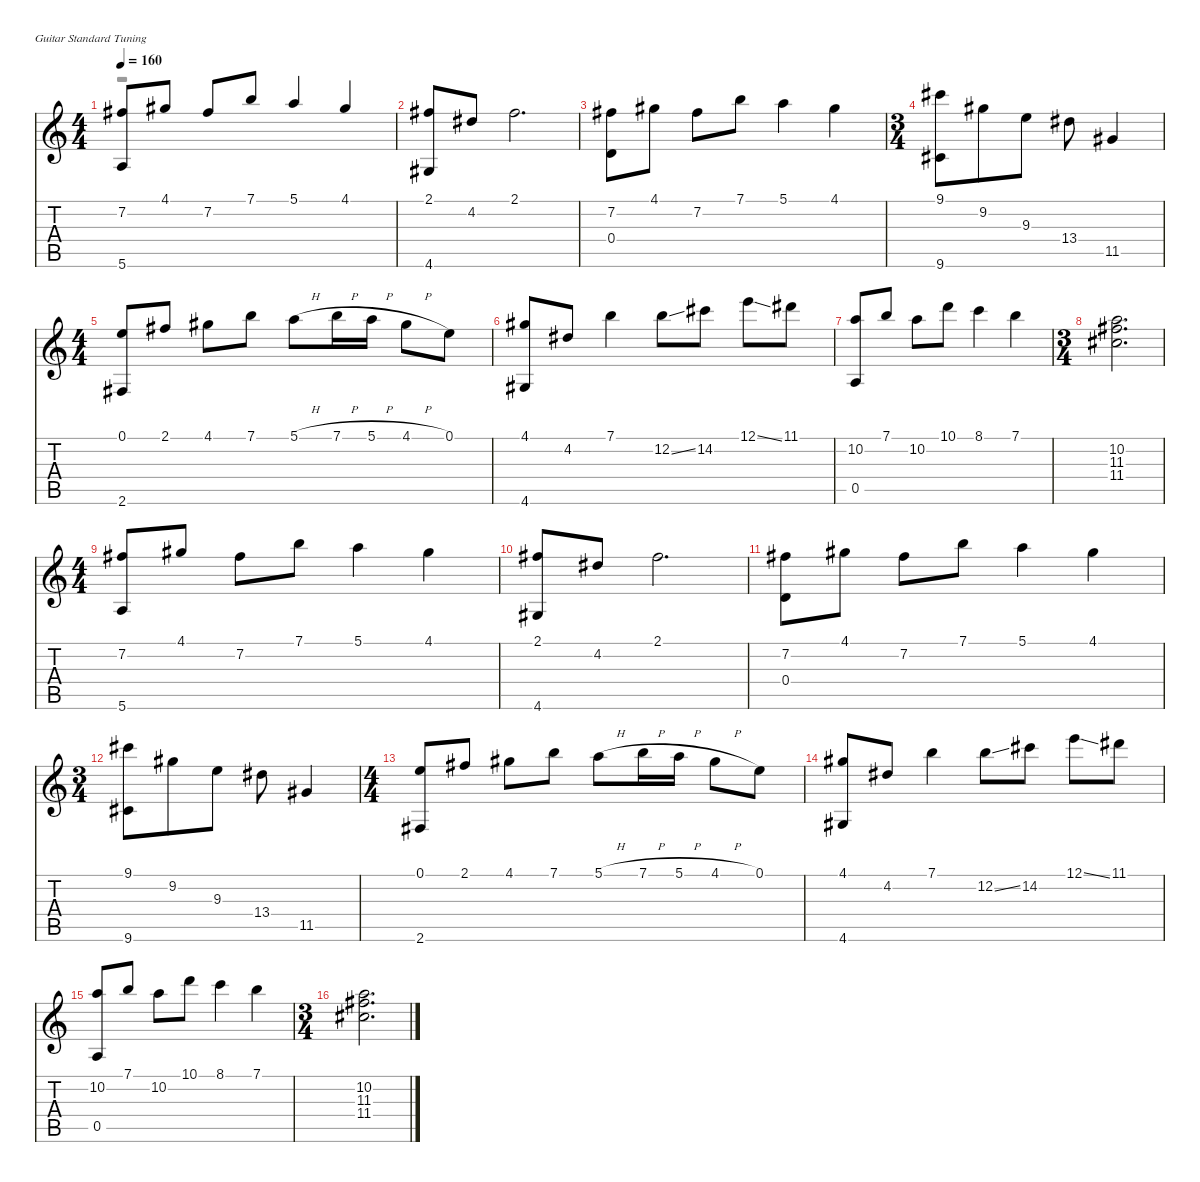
\defaultSystemsLayout 4
\hideDynamics
\bracketExtendMode nobrackets
\singleTrackTrackNamePolicy hidden
\multiTrackTrackNamePolicy hidden
\firstSystemTrackNameMode fullname
\firstSystemTrackNameOrientation horizontal
\otherSystemsTrackNameOrientation horizontal
\track ("Clean 1" "el.guit.") {instrument electricguitarclean}
\staff {score tabs}
\tuning (E4 B3 G3 D3 A2 E2)
\voice
\ts (4 4)
\tempo 160
\clef g2
\ks c
(7.2{acc #} 5.6).8{dy f beam Up} 4.1{acc #}.8{beam Up} 7.2{acc #}.8{beam Up} 7.1.8{beam Up} 5.1.4{beam Up} 4.1{acc #}.4{beam Up} |
(2.1{acc #} 4.6{acc #}).8{beam Up} 4.2{acc #}.8{dy ff beam Up} 2.1{acc #}.2{d dy f beam Down} |
(7.2{acc #} 0.4).8{beam Down} 4.1{acc #}.8{beam Down} 7.2{acc #}.8{beam Down} 7.1.8{beam Down} 5.1.4{beam Down} 4.1{acc #}.4{beam Down} |
\ts (3 4)
\beaming (8 3 1 1 1)
(9.1{acc #} 9.6{acc #}).8{beam Down} 9.2{acc #}.8{beam Down} 9.3.8{beam Down} 13.4{acc #}.8{beam Down} 11.5{acc #}.4{beam Up} |
\ts (4 4)
\beaming (8 2 2 2 2)
(0.1 2.6{acc #}).8{beam Up} 2.1{acc #}.8{beam Up} 4.1{acc #}.8{beam Down} 7.1.8{beam Down} 5.1{h}.8{beam Down} 7.1{h}.16{beam Down} 5.1{h}.16{beam Down} 4.1{h acc #}.8{beam Down} 0.1.8{beam Down} |
(4.1{acc #} 4.6{acc #}).8{beam Up} 4.2{acc #}.8{dy ff beam Up} 7.1.4{dy f beam Down} 12.2{ss}.8{beam Down} 14.2{acc #}.8{beam Down} 12.1{ss}.8{beam Down} 11.1{acc #}.8{beam Down} |
(10.2 0.5).8{beam Up} 7.1.8{beam Up} 10.2.8{beam Down} 10.1.8{beam Down} 8.1.4{beam Down} 7.1.4{beam Down} |
\ts (3 4)
\beaming (8 3 1 1 1)
(10.2 11.3{acc #} 11.4{acc #}).2{d beam Down} |
\ts (4 4)
\beaming (8 2 2 2 2)
(7.2{acc #} 5.6).8{beam Up} 4.1{acc #}.8{beam Up} 7.2{acc #}.8{beam Down} 7.1.8{beam Down} 5.1.4{beam Down} 4.1{acc #}.4{beam Down} |
(2.1{acc #} 4.6{acc #}).8{beam Up} 4.2{acc #}.8{dy ff beam Up} 2.1{acc #}.2{d dy f beam Down} |
(7.2{acc #} 0.4).8{beam Down} 4.1{acc #}.8{beam Down} 7.2{acc #}.8{beam Down} 7.1.8{beam Down} 5.1.4{beam Down} 4.1{acc #}.4{beam Down} |
\ts (3 4)
\beaming (8 3 1 1 1)
(9.1{acc #} 9.6{acc #}).8{beam Down} 9.2{acc #}.8{beam Down} 9.3.8{beam Down} 13.4{acc #}.8{beam Down} 11.5{acc #}.4{beam Up} |
\ts (4 4)
\beaming (8 2 2 2 2)
(0.1 2.6{acc #}).8{beam Up} 2.1{acc #}.8{beam Up} 4.1{acc #}.8{beam Down} 7.1.8{beam Down} 5.1{h}.8{beam Down} 7.1{h}.16{beam Down} 5.1{h}.16{beam Down} 4.1{h acc #}.8{beam Down} 0.1.8{beam Down} |
(4.1{acc #} 4.6{acc #}).8{beam Up} 4.2{acc #}.8{dy ff beam Up} 7.1.4{dy f beam Down} 12.2{ss}.8{beam Down} 14.2{acc #}.8{beam Down} 12.1{ss}.8{beam Down} 11.1{acc #}.8{beam Down} |
(10.2 0.5).8{beam Up} 7.1.8{beam Up} 10.2.8{beam Down} 10.1.8{beam Down} 8.1.4{beam Down} 7.1.4{beam Down} |
\ts (3 4)
\beaming (8 3 1 1 1)
(10.2 11.3{acc #} 11.4{acc #}).2{d beam Down}
\voice
\clef g2
\ottava regular
\simile none
\ks c
r.1{dy mf beam Down} |
|
|
|
|
|
|
|
|
|
|
|
|
|
|
